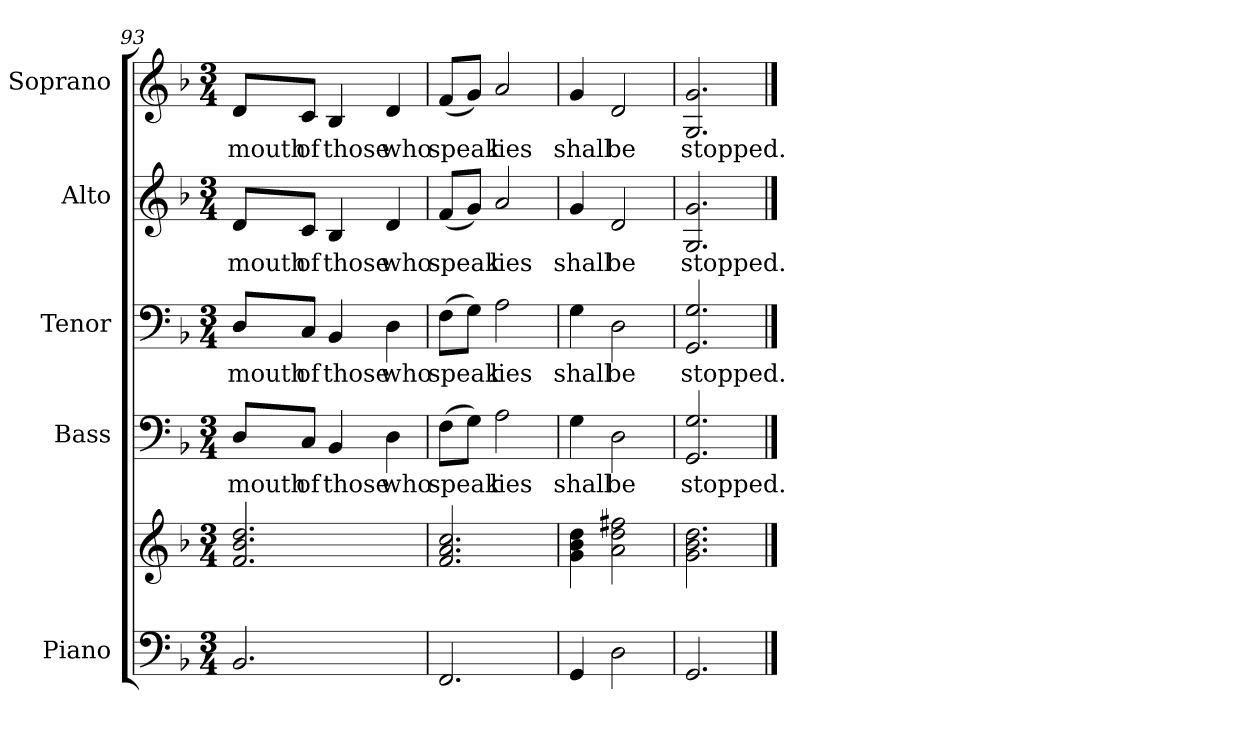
**kern	**kern	**kern	**text	**kern	**text	**kern	**text	**kern	**text
*part5	*part5	*part4	*part4	*part3	*part3	*part2	*part2	*part1	*part1
*staff6	*staff5	*staff4	*staff4	*staff3	*staff3	*staff2	*staff2	*staff1	*staff1
*I"Piano	*	*I"Bass	*	*I"Tenor	*	*I"Alto	*	*I"Soprano	*
*I'Pno.	*	*I'B.	*	*I'T.	*	*I'A.	*	*I'S.	*
!!LO:PB:g=z
*clefF4	*clefG2	*clefF4	*	*clefF4	*	*clefG2	*	*clefG2	*
*k[b-]	*k[b-]	*k[b-]	*	*k[b-]	*	*k[b-]	*	*k[b-]	*
*F:	*F:	*F:	*	*F:	*	*F:	*	*F:	*
*M3/4	*M3/4	*M3/4	*	*M3/4	*	*M3/4	*	*M3/4	*
=93	=93	=93	=93	=93	=93	=93	=93	=93	=93
!	!	!	!LO:LY:b:color=#000000	!	!	!	!	!	!
!	!	!	!	!	!LO:LY:b:color=#000000	!	!	!	!
!	!	!	!	!	!	!	!LO:LY:b:color=#000000	!	!
!	!	!	!	!	!	!	!	!	!LO:LY:b:color=#000000
2.BB-i/	2.fi/ 2.b-i 2.ddi	8Di/L	mouth	8Di/L	mouth	8di/L	mouth	8di/L	mouth
!	!	!	!LO:LY:b:color=#000000	!	!	!	!	!	!
!	!	!	!	!	!LO:LY:b:color=#000000	!	!	!	!
!	!	!	!	!	!	!	!LO:LY:b:color=#000000	!	!
!	!	!	!	!	!	!	!	!	!LO:LY:b:color=#000000
.	.	8Ci/J	of	8Ci/J	of	8ci/J	of	8ci/J	of
!	!	!	!LO:LY:b:color=#000000	!	!	!	!	!	!
!	!	!	!	!	!LO:LY:b:color=#000000	!	!	!	!
!	!	!	!	!	!	!	!LO:LY:b:color=#000000	!	!
!	!	!	!	!	!	!	!	!	!LO:LY:b:color=#000000
.	.	4BB-i/	those	4BB-i/	those	4B-i/	those	4B-i/	those
!	!	!	!LO:LY:b:color=#000000	!	!	!	!	!	!
!	!	!	!	!	!LO:LY:b:color=#000000	!	!	!	!
!	!	!	!	!	!	!	!LO:LY:b:color=#000000	!	!
!	!	!	!	!	!	!	!	!	!LO:LY:b:color=#000000
.	.	4Di\	who	4Di\	who	4di/	who	4di/	who
=94	=94	=94	=94	=94	=94	=94	=94	=94	=94
!	!	!	!LO:LY:b:color=#000000	!	!	!	!	!	!
!	!	!	!	!	!LO:LY:b:color=#000000	!	!	!	!
!	!	!	!	!	!	!	!LO:LY:b:color=#000000	!	!
!	!	!	!	!	!	!	!	!	!LO:LY:b:color=#000000
2.FFi/	2.fi/ 2.ai 2.cci	(8Fi\L	speak	(8Fi\L	speak	(8fi/L	speak	(8fi/L	speak
.	.	8Gi\J)	.	8Gi\J)	.	8gi/J)	.	8gi/J)	.
!	!	!	!LO:LY:b:color=#000000	!	!	!	!	!	!
!	!	!	!	!	!LO:LY:b:color=#000000	!	!	!	!
!	!	!	!	!	!	!	!LO:LY:b:color=#000000	!	!
!	!	!	!	!	!	!	!	!	!LO:LY:b:color=#000000
.	.	2Ai\	lies	2Ai\	lies	2ai/	lies	2ai/	lies
=95	=95	=95	=95	=95	=95	=95	=95	=95	=95
!	!	!	!LO:LY:b:color=#000000	!	!	!	!	!	!
!	!	!	!	!	!LO:LY:b:color=#000000	!	!	!	!
!	!	!	!	!	!	!	!LO:LY:b:color=#000000	!	!
!	!	!	!	!	!	!	!	!	!LO:LY:b:color=#000000
4GGi/	4gi\ 4b-i 4ddi	4Gi\	shall	4Gi\	shall	4gi/	shall	4gi/	shall
!	!	!	!LO:LY:b:color=#000000	!	!	!	!	!	!
!	!	!	!	!	!LO:LY:b:color=#000000	!	!	!	!
!	!	!	!	!	!	!	!LO:LY:b:color=#000000	!	!
!	!	!	!	!	!	!	!	!	!LO:LY:b:color=#000000
2Di\	2ai\ 2ddi 2ff#Xi	2Di\	be	2Di\	be	2di/	be	2di/	be
=96	=96	=96	=96	=96	=96	=96	=96	=96	=96
!	!	!	!LO:LY:b:color=#000000	!	!	!	!	!	!
!	!	!	!	!	!LO:LY:b:color=#000000	!	!	!	!
!	!	!	!	!	!	!	!LO:LY:b:color=#000000	!	!
!	!	!	!	!	!	!	!	!	!LO:LY:b:color=#000000
2.GGi/	2.gi\ 2.b-i 2.ddi	2.GGi/ 2.Gi	stopped.	2.GGi/ 2.Gi	stopped.	2.Gi/ 2.gi	stopped.	2.Gi/ 2.gi	stopped.
==	==	==	==	==	==	==	==	==	==
*-	*-	*-	*-	*-	*-	*-	*-	*-	*-
